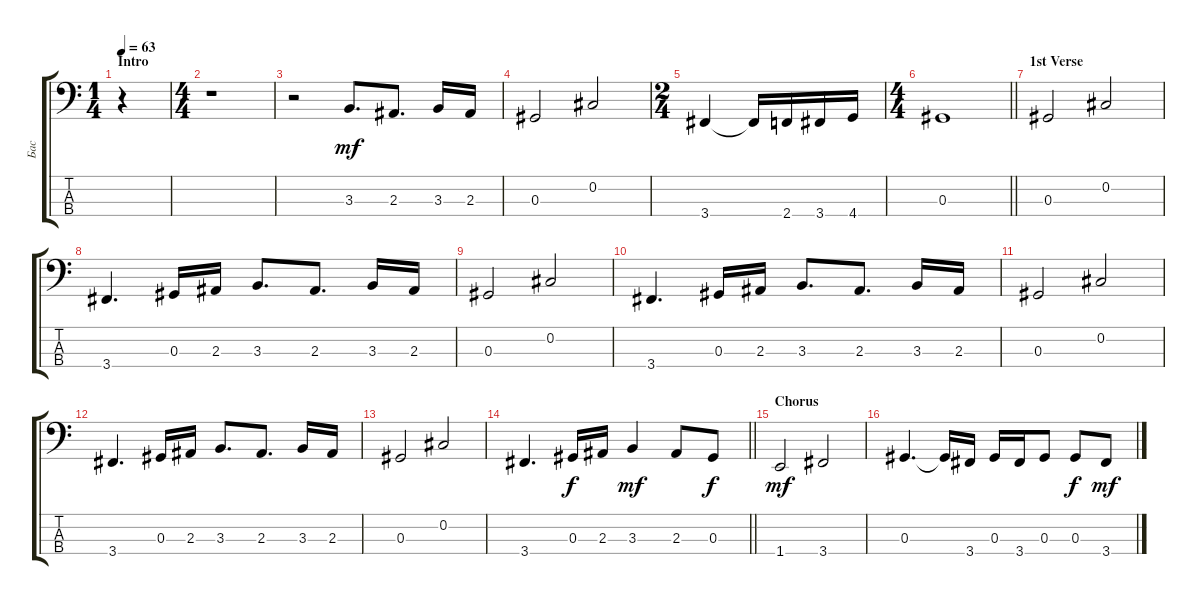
\track ("Бас" "Бас") {instrument electricbasspick}
\staff {score tabs}
\tuning (Gb2 Db2 Ab1 Eb1) {hide}
\ts (1 4)
\section ("" "Intro")
\tempo 63
\clef f4
\ks c
r.4{dy mf instrument electricbasspick} |
\ts (4 4)
r.1 |
r.2 3.3.8{d} 2.3.8{d} 3.3.16 2.3.16 |
0.3.2 0.2.2 |
\ts (2 4)
3.4.4 3.4{t}.16 2.4.16 3.4.16 4.4.16 |
\ts (4 4)
\barLineRight lightlight
0.3.1 |
\section ("" "1st Verse")
0.3.2 0.2.2 |
3.4.4{d} 0.3.16 2.3.16 3.3.8{d} 2.3.8{d} 3.3.16 2.3.16 |
0.3.2 0.2.2 |
3.4.4{d} 0.3.16 2.3.16 3.3.8{d} 2.3.8{d} 3.3.16 2.3.16 |
0.3.2 0.2.2 |
3.4.4{d} 0.3.16 2.3.16 3.3.8{d} 2.3.8{d} 3.3.16 2.3.16 |
0.3.2 0.2.2 |
\barLineRight lightlight
3.4.4{d} 0.3.16{dy f} 2.3.16 3.3.4{dy mf} 2.3.8 0.3.8{dy f} |
\section ("" "Chorus")
1.4.2{dy mf} 3.4.2 |
0.3.4{d} 0.3{t}.16 3.4.16 0.3.16 3.4.16 0.3.8 0.3.8{dy f} 3.4.8{dy mf}
